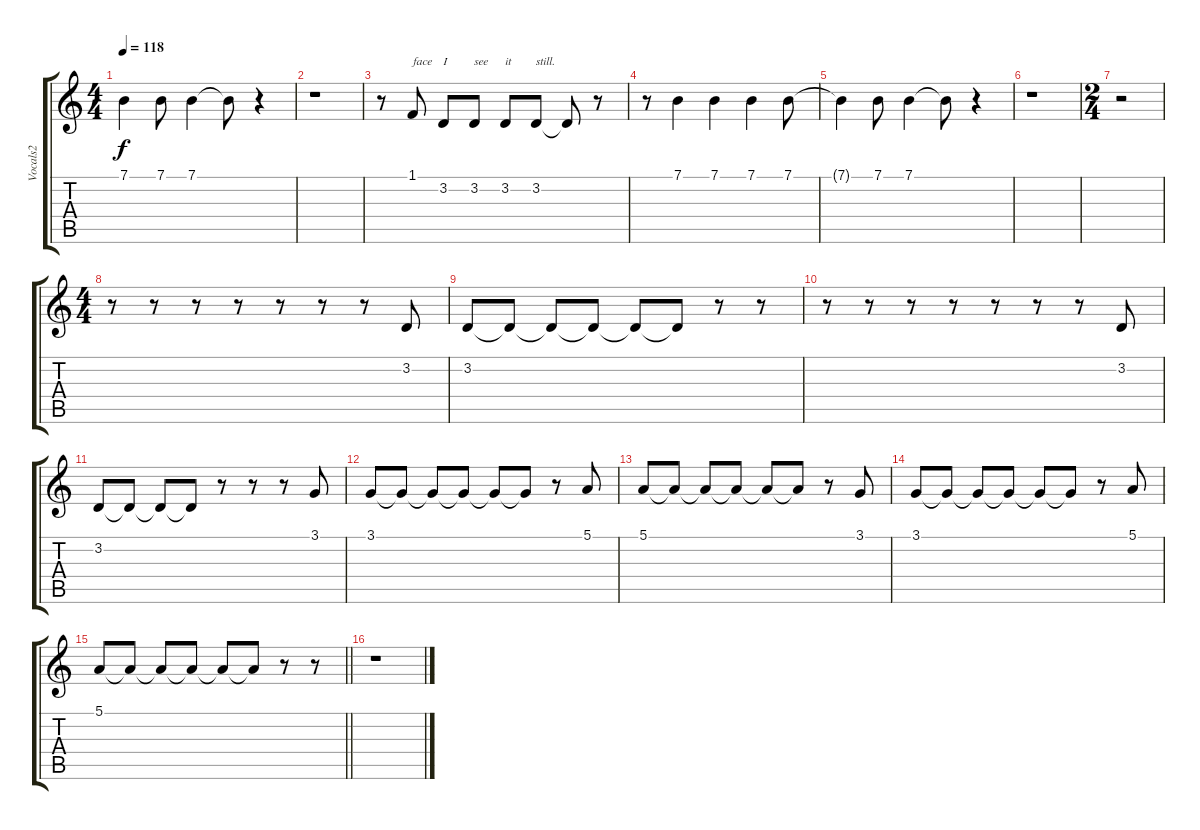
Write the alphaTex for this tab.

\track ("Vocals2" "Vocals2") {mute instrument choiraahs}
\staff {score tabs}
\tuning (E4 B3 G3 D3 A2 E2) {hide}
\ts (4 4)
\tempo 118
\clef g2
\ks c
7.1{t}.4{dy f} 7.1.8 7.1.4 7.1{t}.8 r.4 |
r.1 |
r.8 1.1.8{txt "face"} 3.2.8{txt "I"} 3.2.8{txt "see"} 3.2.8{txt "it"} 3.2.8{txt "still."} 3.2{t}.8 r.8 |
r.8 7.1.4 7.1.4 7.1.4 7.1.8 |
7.1{t}.4 7.1.8 7.1.4 7.1{t}.8 r.4 |
r.1 |
\ts (2 4)
r.2 |
\ts (4 4)
r.8 r.8 r.8 r.8 r.8 r.8 r.8 3.2.8 |
3.2.8 3.2{t}.8 3.2{t}.8 3.2{t}.8 3.2{t}.8 3.2{t}.8 r.8 r.8 |
r.8 r.8 r.8 r.8 r.8 r.8 r.8 3.2.8 |
3.2.8 3.2{t}.8 3.2{t}.8 3.2{t}.8 r.8 r.8 r.8 3.1.8 |
3.1.8 3.1{t}.8 3.1{t}.8 3.1{t}.8 3.1{t}.8 3.1{t}.8 r.8 5.1.8 |
5.1.8 5.1{t}.8 5.1{t}.8 5.1{t}.8 5.1{t}.8 5.1{t}.8 r.8 3.1.8 |
3.1.8 3.1{t}.8 3.1{t}.8 3.1{t}.8 3.1{t}.8 3.1{t}.8 r.8 5.1.8 |
\barLineRight lightlight
5.1.8 5.1{t}.8 5.1{t}.8 5.1{t}.8 5.1{t}.8 5.1{t}.8 r.8 r.8 |
r.1
